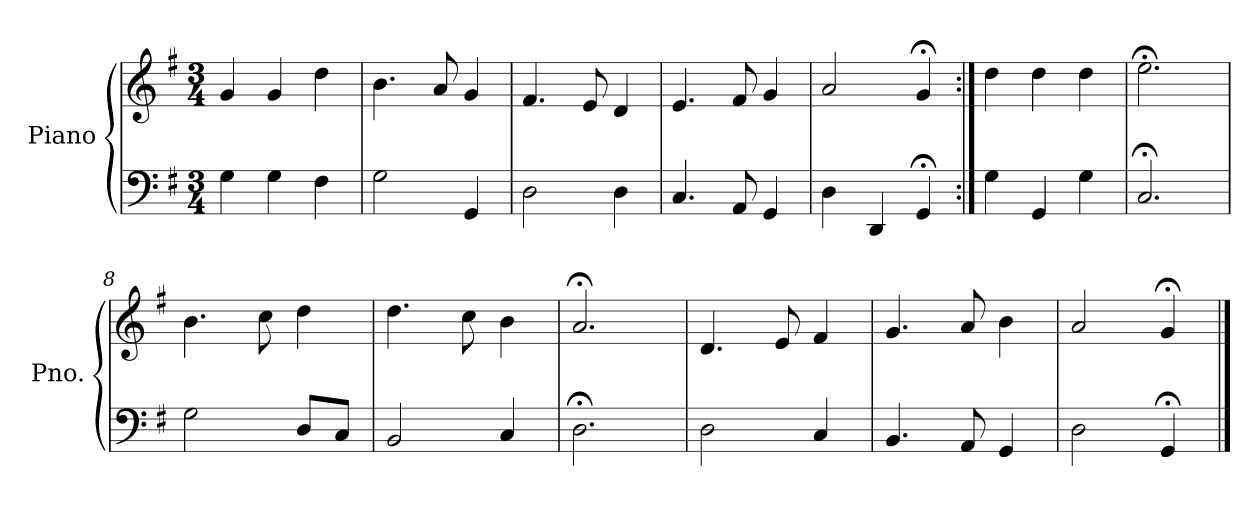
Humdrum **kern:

**kern	**kern
*part1	*part1
*staff2	*staff1
*I"Piano	*
*I'Pno.	*
*clefF4	*clefG2
*k[f#]	*k[f#]
*M3/4	*M3/4
=1	=1
4G\	4g/
4G\	4g/
4F#\	4dd\
=2	=2
2G\	4.b\
.	8a/
4GG/	4g/
=3	=3
2D\	4.f#/
.	8e/
4D\	4d/
=4	=4
4.C/	4.e/
8AA/	8f#/
4GG/	4g/
=5	=5
4D\	2a/
4DD/	.
4GG;</	4g;</
=6:|!	=6:|!
4G\	4dd\
4GG/	4dd\
4G\	4dd\
=7	=7
2.C;</	2.ee;<\
=8	=8
2G\	4.b\
.	8cc\
8D/L	4dd\
8C/J	.
!!LO:LB:g=z
=9	=9
2BB/	4.dd\
.	8cc\
4C/	4b\
=10	=10
2.D;<\	2.a;</
=11	=11
2D\	4.d/
.	8e/
4C/	4f#/
=12	=12
4.BB/	4.g/
8AA/	8a/
4GG/	4b\
=13	=13
2D\	2a/
4GG;</	4g;</
==	==
*-	*-
